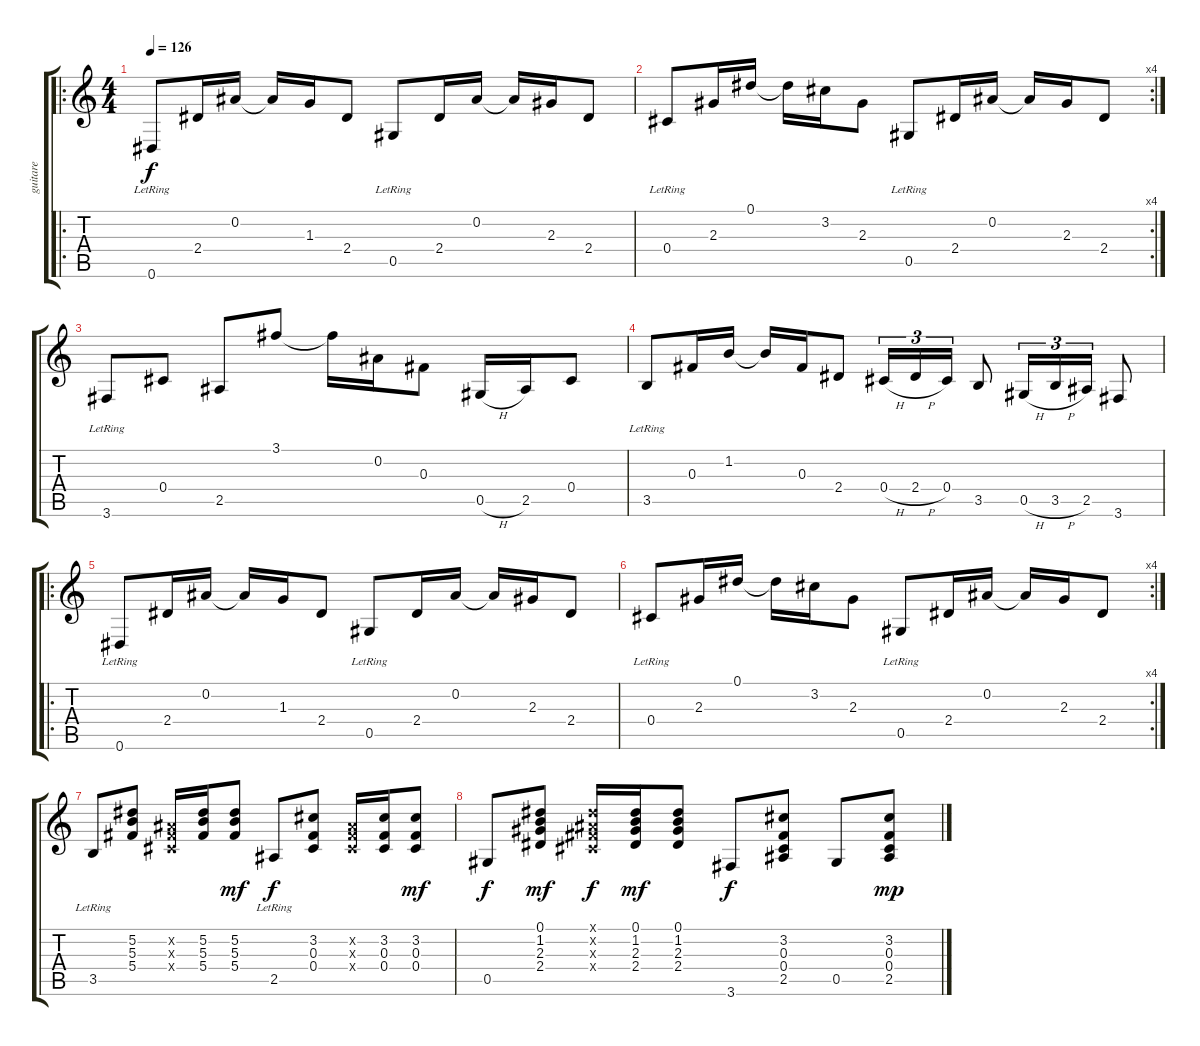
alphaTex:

\track ("guitare" "guitare") {instrument acousticguitarsteel}
\staff {score tabs}
\tuning (Eb4 Bb3 Gb3 Db3 Ab2 Eb2) {hide}
\ro
\ts (4 4)
\tempo 126
\clef g2
\ks c
0.6{lr}.8{dy f instrument acousticguitarsteel} 2.4.16 0.2.16 0.2{t}.16 1.3.16 2.4.8 0.5{lr}.8 2.4.16 0.2.16 0.2{t}.16 2.3.16 2.4.8 |
\rc 4
0.4{lr}.8 2.3.16 0.1.16 0.1{t}.16 3.2.16 2.3.8 0.5{lr}.8 2.4.16 0.2.16 0.2{t}.16 2.3.16 2.4.8 |
3.6{lr}.8 0.4.8 2.5.8 3.1.8 3.1{t}.16 0.2.16 0.3.8 0.5{h}.16 2.5.16 0.4.8 |
3.5{lr}.8 0.3.16 1.2.16 1.2{t}.16 0.3.16 2.4.8 0.4{h}.16{tu (3 2)} 2.4{h}.16{tu (3 2)} 0.4.16{tu (3 2)} 3.5.8 0.5{h}.16{tu (3 2)} 3.5{h}.16{tu (3 2)} 2.5.16{tu (3 2)} 3.6.8 |
\ro
0.6{lr}.8 2.4.16 0.2.16 0.2{t}.16 1.3.16 2.4.8 0.5{lr}.8 2.4.16 0.2.16 0.2{t}.16 2.3.16 2.4.8 |
\rc 4
0.4{lr}.8 2.3.16 0.1.16 0.1{t}.16 3.2.16 2.3.8 0.5{lr}.8 2.4.16 0.2.16 0.2{t}.16 2.3.16 2.4.8 |
3.5{lr}.8 (5.2 5.3 5.4).8 (0.2{x} 0.3{x} 0.4{x}).16 (5.2 5.3 5.4).16 (5.2 5.3 5.4).8{dy mf} 2.5{lr}.8{dy f} (3.2 0.3 0.4).8 (0.2{x} 0.3{x} 0.4{x}).16 (3.2 0.3 0.4).16 (3.2 0.3 0.4).8{dy mf} |
0.5.8{dy f} (0.1 1.2 2.3 2.4).8{dy mf} (0.1{x} 0.2{x} 0.3{x} 0.4{x}).16{dy f} (0.1 1.2 2.3 2.4).16{dy mf} (0.1 1.2 2.3 2.4).8 3.6.8{dy f} (3.2 0.3 0.4 2.5).8 0.5.8 (3.2 0.3 0.4 2.5).8{dy mp}
